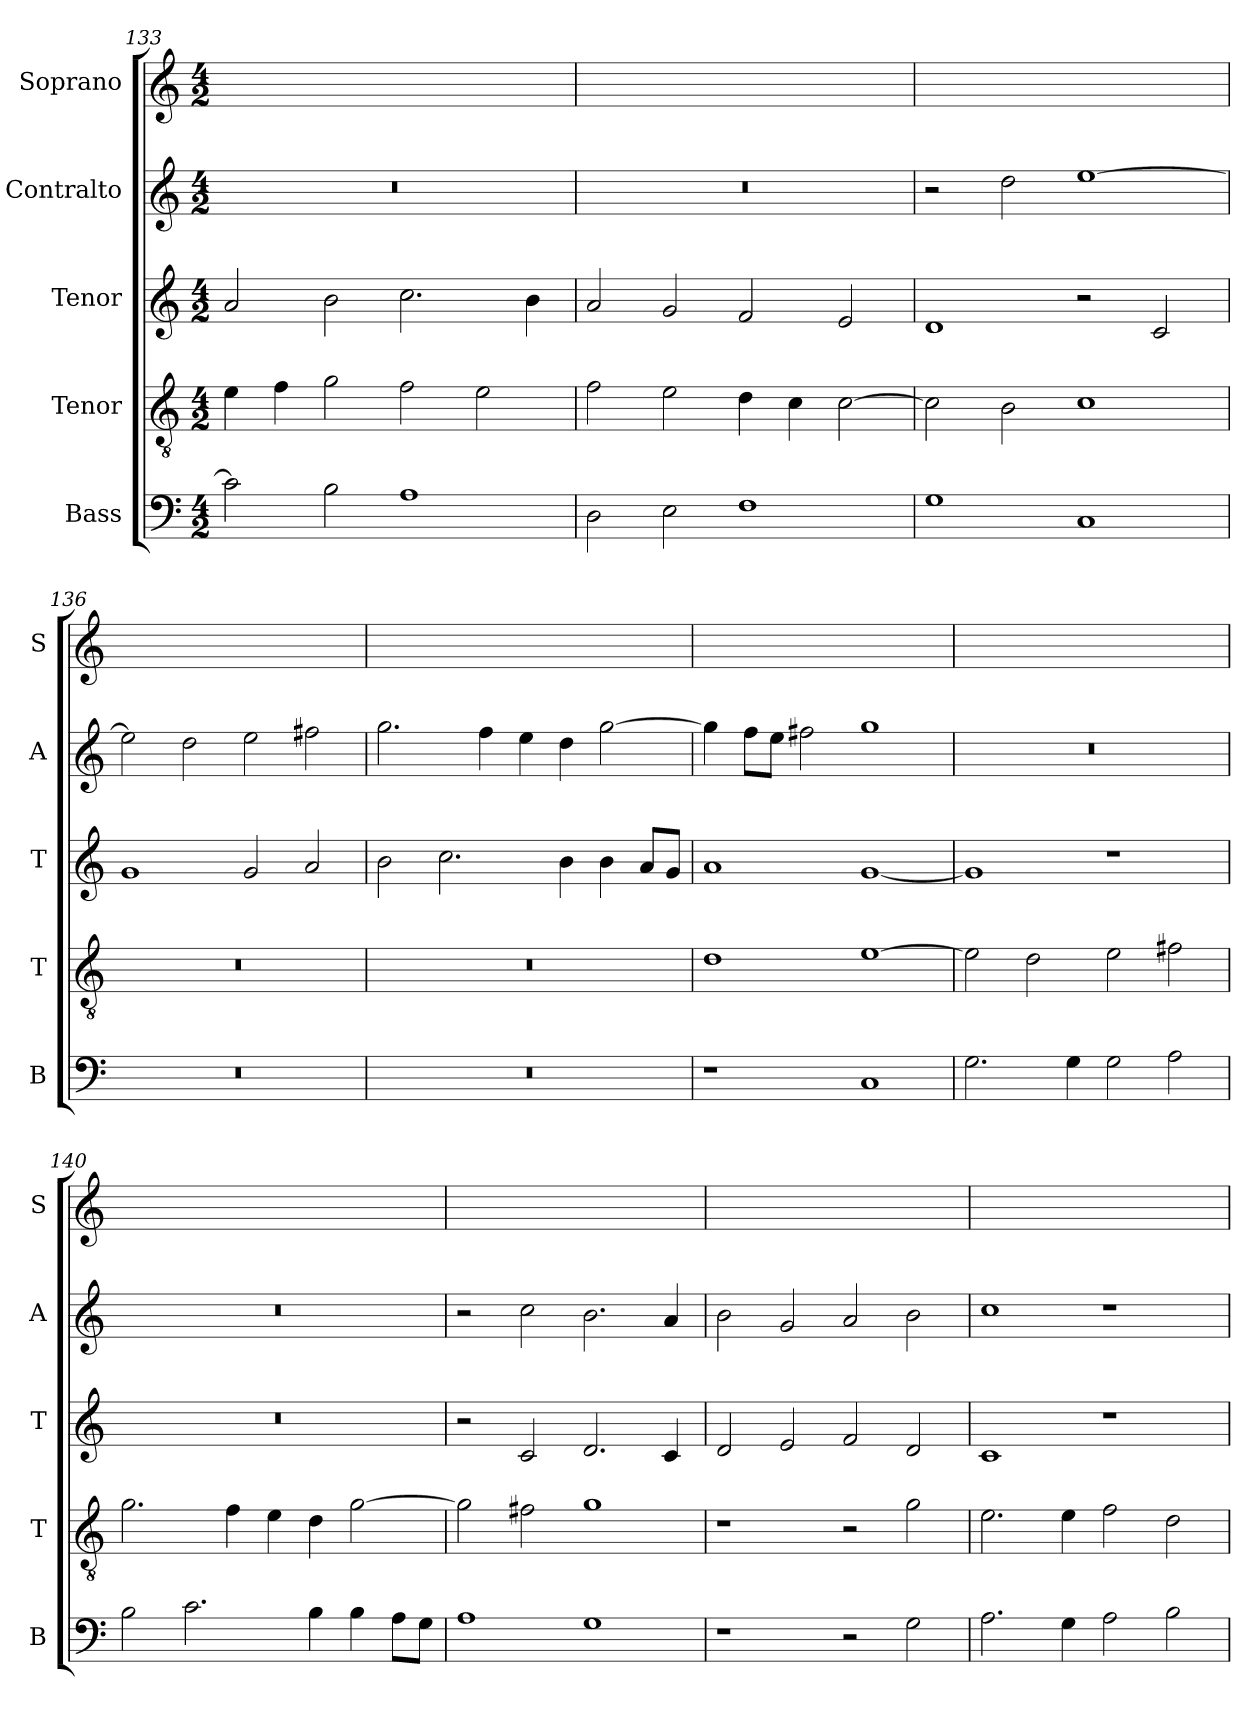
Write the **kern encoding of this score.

**kern	**kern	**kern	**kern	**kern
*part5	*part4	*part3	*part2	*part1
*staff5	*staff4	*staff3	*staff2	*staff1
*I"Bass	*I"Tenor	*I"Tenor	*I"Contralto	*I"Soprano
*I'B	*I'T	*I'T	*I'A	*I'S
*clefF4	*clefGv2	*clefG2	*clefG2	*clefG2
*k[]	*k[]	*k[]	*k[]	*k[]
*G:mix	*G:mix	*G:mix	*G:mix	*G:mix
*M4/2	*M4/2	*M4/2	*M4/2	*M4/2
=133	=133	=133	=133	=133
2c]	4e	2a	0r	0ryy
.	4f	.	.	.
2B	2g	2b	.	.
1A	2f	2.cc	.	.
.	2e	.	.	.
.	.	4b	.	.
=134	=134	=134	=134	=134
2D	2f	2a	0r	0ryy
2E	2e	2g	.	.
1F	4d	2f	.	.
.	4c	.	.	.
.	[2c	2e	.	.
=135	=135	=135	=135	=135
1G	2c]	1d	2r	0ryy
.	2B	.	2dd	.
1C	1c	2r	[1ee	.
.	.	2c	.	.
=136	=136	=136	=136	=136
0r	0r	1g	2ee]	0ryy
.	.	.	2dd	.
.	.	2g	2ee	.
.	.	2a	2ff#X	.
=137	=137	=137	=137	=137
0r	0r	2b	2.gg	0ryy
.	.	2.cc	.	.
.	.	.	4ff	.
.	.	.	4ee	.
.	.	4b	4dd	.
.	.	4b	[2gg	.
.	.	8a/L	.	.
.	.	8g/J	.	.
=138	=138	=138	=138	=138
1r	1d	1a	4gg]	0ryy
.	.	.	8ff\L	.
.	.	.	8ee\J	.
.	.	.	2ff#X	.
1C	[1e	[1g	1gg	.
=139	=139	=139	=139	=139
2.G	2e]	1g]	0r	0ryy
.	2d	.	.	.
4G	.	.	.	.
2G	2e	1r	.	.
2A	2f#X	.	.	.
=140	=140	=140	=140	=140
2B	2.g	0r	0r	0ryy
2.c	.	.	.	.
.	4f	.	.	.
.	4e	.	.	.
4B	4d	.	.	.
4B	[2g	.	.	.
8A\L	.	.	.	.
8G\J	.	.	.	.
=141	=141	=141	=141	=141
1A	2g]	2r	2r	0ryy
.	2f#X	2c	2cc	.
1G	1g	2.d	2.b	.
.	.	4c	4a	.
=142	=142	=142	=142	=142
1r	1r	2d	2b	0ryy
.	.	2e	2g	.
2r	2r	2f	2a	.
2G	2g	2d	2b	.
=143	=143	=143	=143	=143
2.A	2.e	1c	1cc	0ryy
4G	4e	.	.	.
2A	2f	1r	1r	.
2B	2d	.	.	.
=	=	=	=	=
*-	*-	*-	*-	*-
